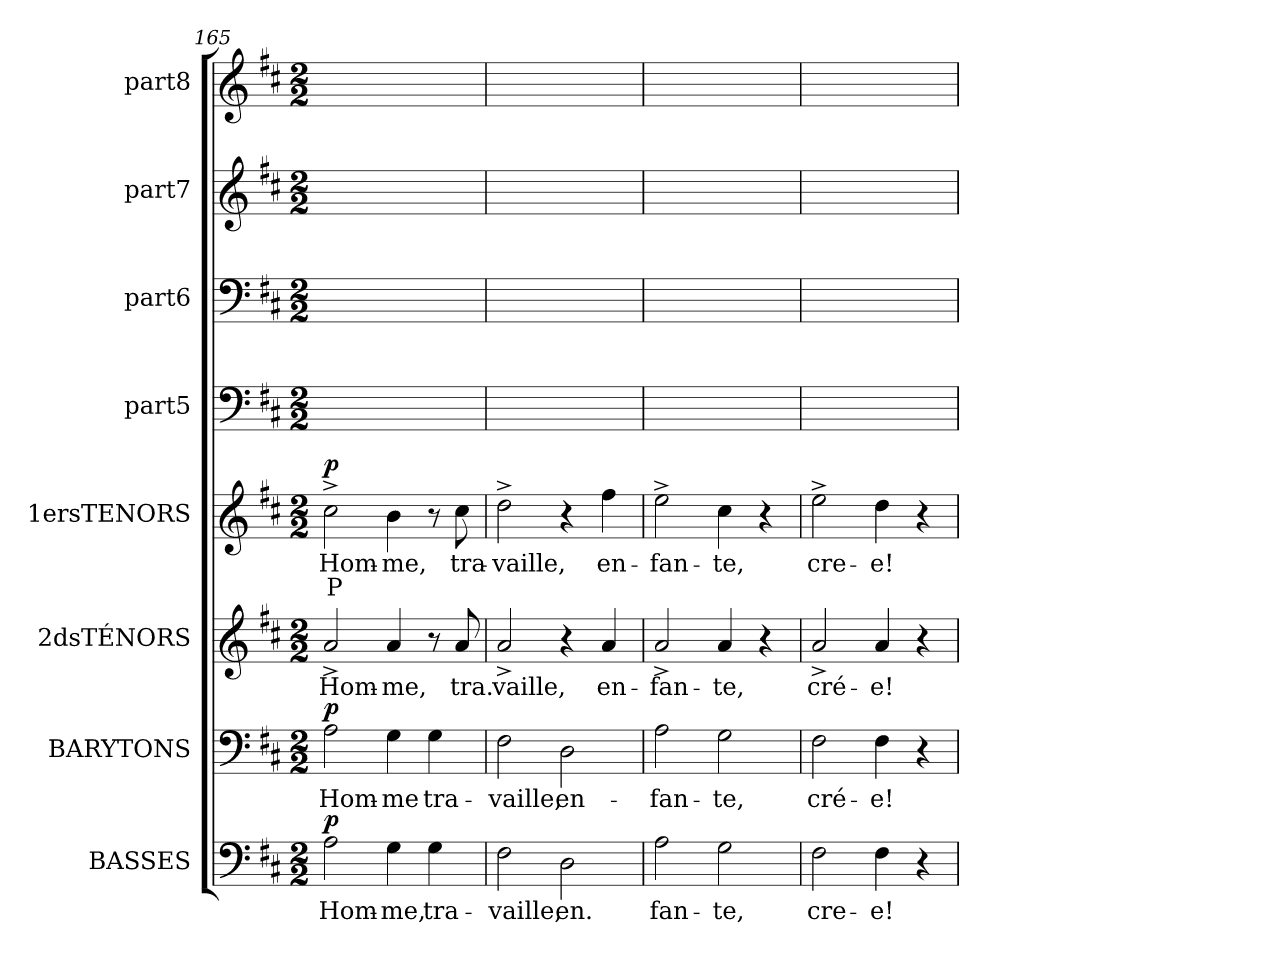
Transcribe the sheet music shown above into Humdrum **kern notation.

**kern	**text	**dynam	**kern	**text	**dynam	**kern	**text	**kern	**text	**text	**dynam	**kern	**kern	**kern	**kern
*part8	*part8	*part8	*part7	*part7	*part7	*part6	*part6	*part5	*part5	*part5	*part5	*part4	*part3	*part2	*part1
*staff8	*staff8	*staff8	*staff7	*staff7	*staff7	*staff6	*staff6	*staff5	*staff5	*staff5	*staff5	*staff4	*staff3	*staff2	*staff1
*I"BASSES	*	*	*I"BARYTONS	*	*	*I"2dsTÉNORS	*	*I"1ersTENORS	*	*	*	*I"part5	*I"part6	*I"part7	*I"part8
*	*	*	*	*	*	*	*	*	*	*	*	*I'part5	*I'part6	*I'part7	*I'part8
!!LO:PB:g=z
*clefF4	*	*	*clefF4	*	*	*clefG2	*	*clefG2	*	*	*	*clefF4	*clefF4	*clefG2	*clefG2
*k[f#c#]	*	*	*k[f#c#]	*	*	*k[f#c#]	*	*k[f#c#]	*	*	*	*k[f#c#]	*k[f#c#]	*k[f#c#]	*k[f#c#]
*M2/2	*	*	*M2/2	*	*	*M2/2	*	*M2/2	*	*	*	*M2/2	*M2/2	*M2/2	*M2/2
=165	=165	=165	=165	=165	=165	=165	=165	=165	=165	=165	=165	=165	=165	=165	=165
!	!	!LO:DY:a	!	!	!LO:DY:a	!	!	!	!	!	!LO:DY:a	!	!	!	!
2Ai\	Hom-	p	2Ai\	Hom-	p	2a^>i/	Hom-	2cc#^>i\	Hom-	P	p	1ryy	1ryy	1ryy	1ryy
4Gi\	me,	.	4Gi\	me	.	4ai/	me,	4bi\	me,	.	.	.	.	.	.
4Gi\	tra-	.	4Gi\	tra-	.	8r	.	8r	.	.	.	.	.	.	.
.	.	.	.	.	.	8ai/	tra.	8cc#i\	tra-	.	.	.	.	.	.
=166	=166	=166	=166	=166	=166	=166	=166	=166	=166	=166	=166	=166	=166	=166	=166
2F#i\	vaille,	.	2F#i\	vaille,	.	2a^>i/	vaille,	2dd^>i\	vaille,	.	.	1ryy	1ryy	1ryy	1ryy
2Di\	en.	.	2Di\	en-	.	4r	.	4r	.	.	.	.	.	.	.
.	.	.	.	.	.	4ai/	en-	4ff#i\	en-	.	.	.	.	.	.
=167	=167	=167	=167	=167	=167	=167	=167	=167	=167	=167	=167	=167	=167	=167	=167
2Ai\	fan-	.	2Ai\	fan-	.	2a^>i/	fan-	2ee^>i\	fan-	.	.	1ryy	1ryy	1ryy	1ryy
2Gi\	te,	.	2Gi\	te,	.	4ai/	te,	4cc#i\	te,	.	.	.	.	.	.
.	.	.	.	.	.	4r	.	4r	.	.	.	.	.	.	.
=168	=168	=168	=168	=168	=168	=168	=168	=168	=168	=168	=168	=168	=168	=168	=168
2F#i\	cre-	.	2F#i\	cré-	.	2a^>i/	cré-	2ee^>i\	cre-	.	.	1ryy	1ryy	1ryy	1ryy
4F#i\	e!	.	4F#i\	e!	.	4ai/	e!	4ddi\	e!	.	.	.	.	.	.
4r	.	.	4r	.	.	4r	.	4r	.	.	.	.	.	.	.
=	=	=	=	=	=	=	=	=	=	=	=	=	=	=	=
*-	*-	*-	*-	*-	*-	*-	*-	*-	*-	*-	*-	*-	*-	*-	*-
